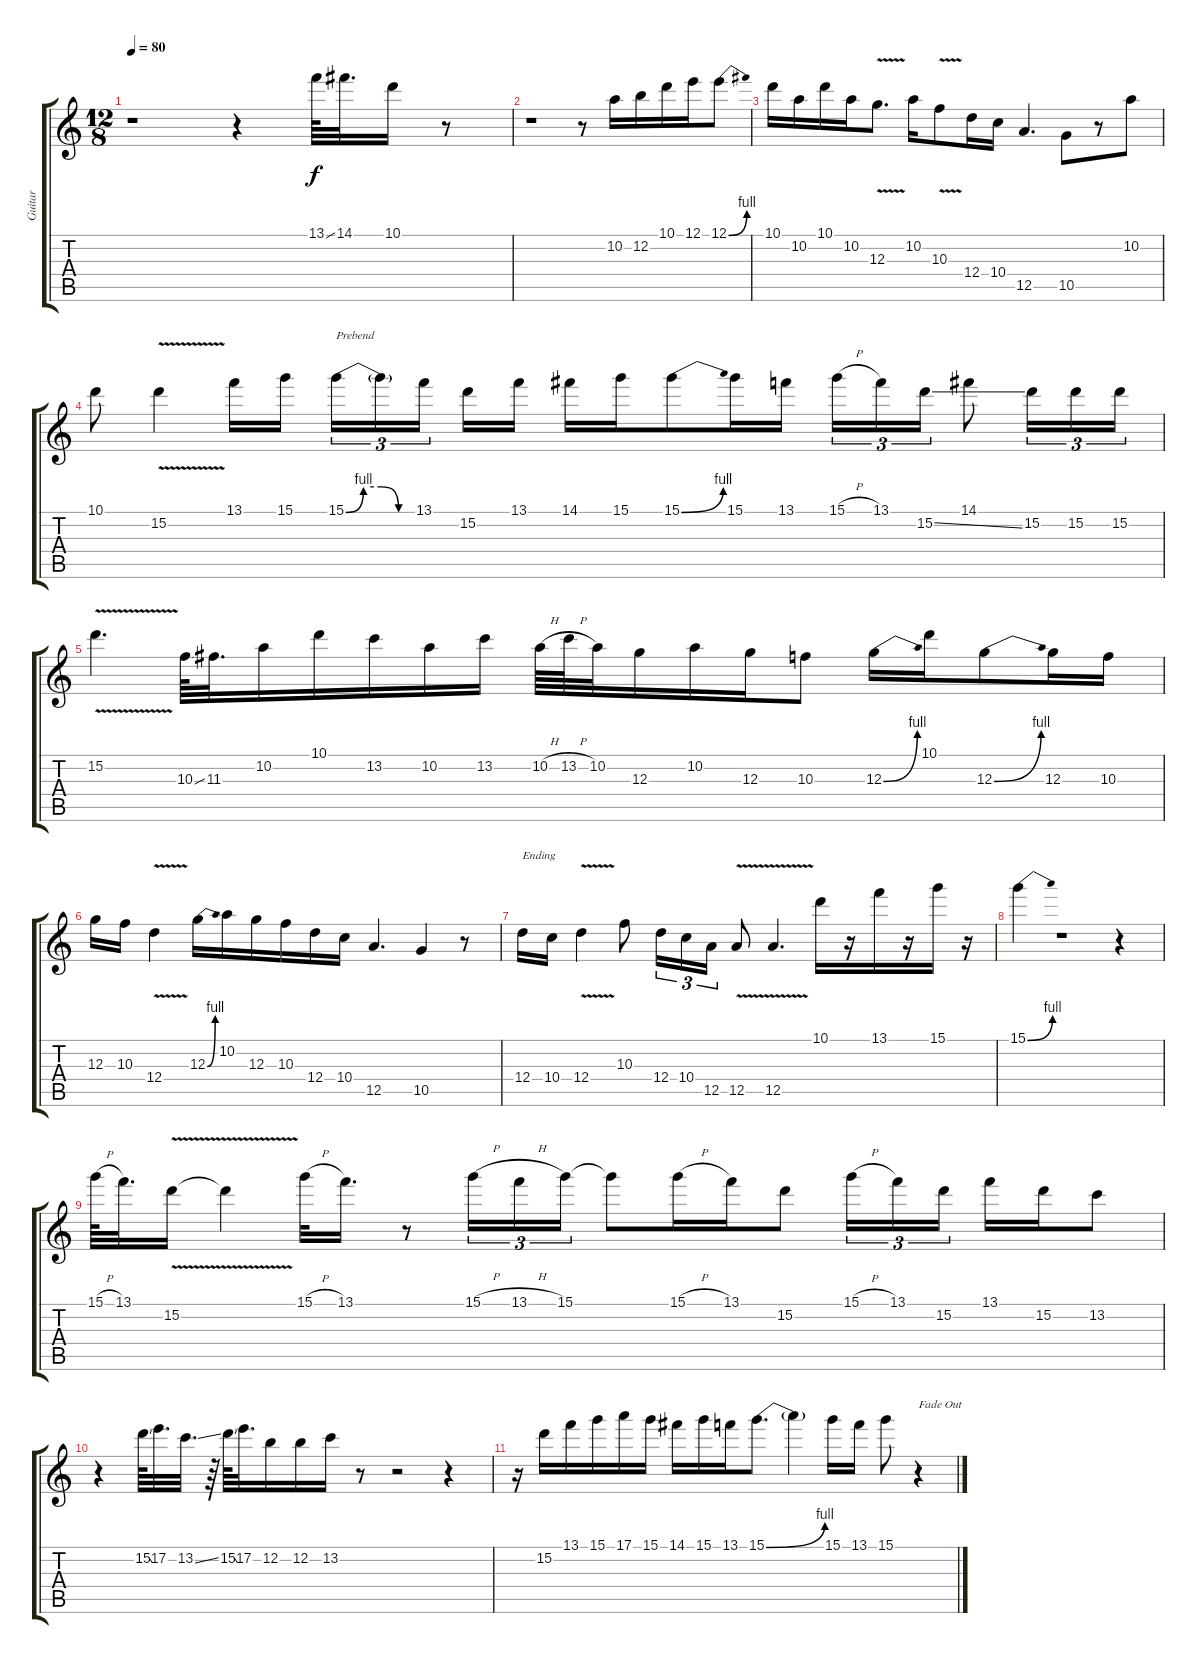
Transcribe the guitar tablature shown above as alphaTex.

\track ("Guitar" "Guitar") {instrument overdrivenguitar}
\staff {score tabs}
\tuning (E4 B3 G3 D3 A2 E2) {hide}
\ts (12 8)
\tempo 80
\clef g2
\ks c
r.1{dy f} r.4 13.1{ss}.64 14.1.32{d} 10.1.16 r.8 |
r.1 r.8 10.2.16 12.2.16 10.1.16 12.1.16 12.1{be (bend 0 0 60 4)}.8 |
10.1.16 10.2.16 10.1.16 10.2.16 12.3{v}.8{d} 10.2.16 10.3{v}.8 12.4.16 10.4.16 12.5.4{d} 10.5.8 r.8 10.2.8 |
10.1.8 15.2{v}.4 13.1.16 15.1.16{beam splitsecondary} 15.1{be (custom 0 0 15 4 30 4 45 0 60 0)}.16{tu (3 2) txt "Prebend"} 15.1{t}.16{tu (3 2)} 13.1.16{tu (3 2) beam splitsecondary} 15.2.16 13.1.16 14.1.16 15.1.16 15.1{be (bend 0 0 60 4)}.8 15.1.16 13.1.16 15.1{h}.16{tu (3 2)} 13.1.16{tu (3 2)} 15.2{ss}.16{tu (3 2)} 14.1.8 15.2.16{tu (3 2)} 15.2.16{tu (3 2)} 15.2.16{tu (3 2)} |
15.2{v}.4{d} 10.3{ss}.64 11.3.32{d} 10.2.16 10.1.16 13.2.16 10.2.16 13.2.16 10.2{h}.64 13.2{h}.64 10.2.32 12.3.16 10.2.16 12.3.16 10.3.8 12.3{be (bend 0 0 60 4)}.16 10.1.16 12.3{be (bend 0 0 60 4)}.8 12.3.16 10.3.16 |
12.3.16 10.3.16 12.4{v}.4 12.3{be (bend 0 0 60 4)}.16 10.2.16 12.3.16 10.3.16 12.4.16 10.4.16 12.5.4{d} 10.5.4 r.8 |
12.4.16{txt "Ending"} 10.4.16 12.4{v}.4 10.3.8 12.4.16{tu (3 2)} 10.4.16{tu (3 2)} 12.5.16{tu (3 2)} 12.5{v}.8 12.5{v}.4{d} 10.1.16 r.16 13.1.16 r.16 15.1.16 r.16 |
15.1{be (bend 0 0 60 4)}.4 r.1 r.4 |
15.1{h}.64 13.1.32{d} 15.2{v}.16 15.2{t}.4 15.1{h}.32 13.1.16{d} r.8 15.1{h}.16{tu (3 2)} 13.1{h}.16{tu (3 2)} 15.1.16{tu (3 2)} 15.1{t}.8 15.1{h}.16 13.1.16 15.2.8 15.1{h}.16{tu (3 2)} 13.1.16{tu (3 2)} 15.2.16{tu (3 2) beam splitsecondary} 13.1.16 15.2.16 13.2.8 |
r.4 15.2{ss}.64 17.2.32{d} 13.2{ss}.32{d} r.64 15.2{ss}.64 17.2.32{d} 12.2.16 12.2.16 13.2.16 r.8 r.2 r.4 |
r.16 15.2.16 13.1.16 15.1.16 17.1.16 15.1.16 14.1.16 15.1.16 13.1.16 15.1{be (bend 0 0 60 4)}.8{d} 15.1{t}.4 15.1.16 13.1.16 15.1.8 r.4{txt "Fade Out"}
